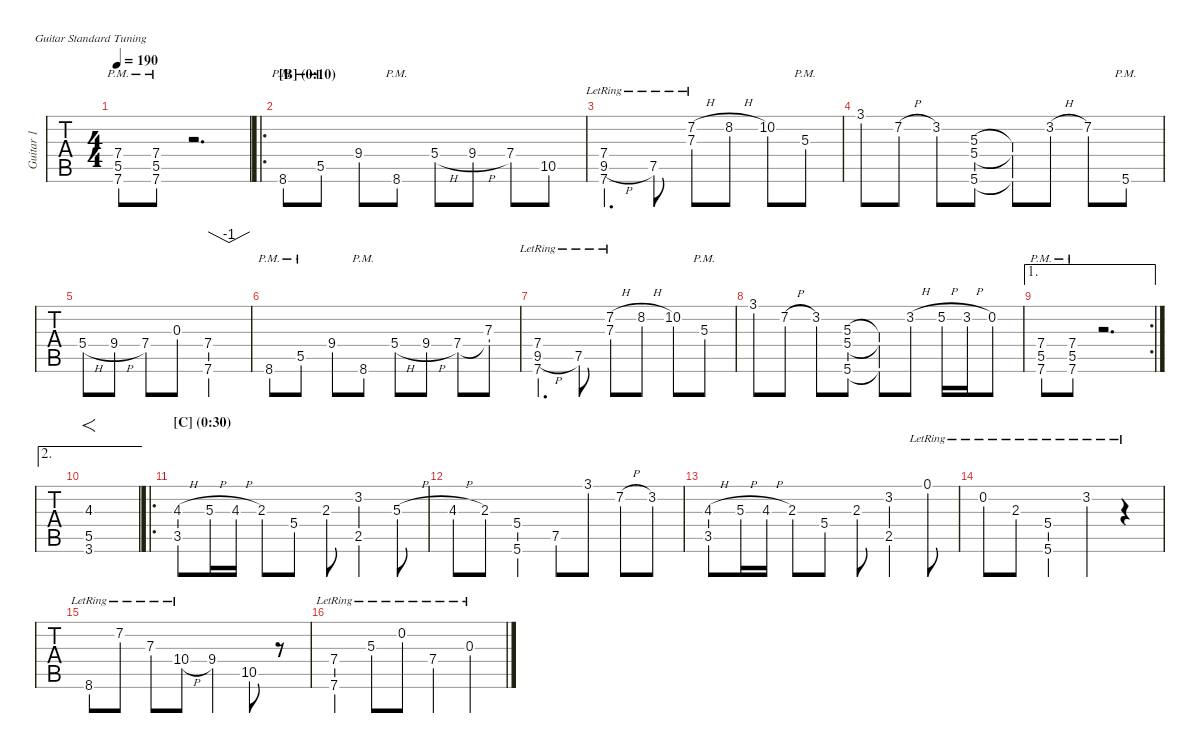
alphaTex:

\defaultSystemsLayout 4
\hideDynamics
\bracketExtendMode nobrackets
\multiTrackTrackNamePolicy allsystems
\firstSystemTrackNameMode fullname
\otherSystemsTrackNameMode fullname
\otherSystemsTrackNameOrientation horizontal
\track ("Guitar 1" "Guitar 1") {instrument overdrivenguitar}
\staff {tabs}
\tuning (E4 B3 G3 D3 A2 E2)
\ts (4 4)
\ac
\scale
1.02135
\tempo 190
\accidentals auto
\clef g2
\ottava regular
\simile none
\ks c
(7.6{pm} 7.4{pm} 5.5{pm}).8{dy mf instrument acousticguitarsteel} (7.6{pm} 7.4{pm} 5.5{pm}).8 r.2{d} |
\ro
\section ("B" "(0:10)")
\scale
0.980597 8.6{pm}.8 5.5{pm}.8 9.4.8 8.6{pm}.8 5.4{h}.8 9.4{h}.8 7.4.8 10.5.8 |
\scale
1.00112 (7.6{lr} 7.4{lr} 9.5{h lr acc #}).4{d} 7.5{lr}.8 (7.2{h acc #} 7.3{lr}).8 8.2{h}.8 10.2.8 5.3{pm}.8 |
\scale
0.996938 3.1.8 7.2{h acc #}.8 3.2.8 (5.3 5.4 5.6).8 (5.3{t} 5.4{t} 5.6{t}).8 3.2{h}.8 7.2{acc #}.8 5.6{pm}.8 |
\scale
1.01035 5.4{h}.8 9.4{h}.8 7.4.8 0.3.8 (7.6 7.4).2{tbe (dip default 23.4 0 28.2 -4 33 0)} |
\scale
0.999336 8.6{pm}.8 5.5{pm}.8 9.4.8 8.6{pm}.8 5.4{h}.8 9.4{h}.8 7.4.8 (7.3 7.4{t}).8 |
\scale
0.986798 (7.6{lr} 7.4{lr} 9.5{h lr acc #}).4{d} 7.5{lr}.8 (7.2{h acc #} 7.3{lr}).8 8.2{h}.8 10.2.8 5.3{pm}.8 |
\scale
1.00352 3.1.8 7.2{h acc #}.8 3.2.8 (5.3 5.4 5.6).8 (5.3{t} 5.4{t} 5.6{t}).8 3.2{h}.8 5.2{h}.16 3.2{h}.16 0.2.8 |
\ae 1
\rc 2
\scale
1.00577 (7.6{pm} 7.4{pm} 5.5{pm}).8 (7.6{pm} 7.4{pm} 5.5{pm}).8 r.2{d} |
\ae 2
\scale
0.994235 (4.3 5.5 3.6).1{f instrument overdrivenguitar} |
\ro
\section ("C" "(0:30)")
\scale
1.003 (3.5 4.3{h}).8 5.3{h}.16 4.3{h}.16 2.3.8 5.4.8 2.3.8 (3.2 2.5).4 5.3{h}.8 |
\scale
0.998363 4.3{h}.8 2.3.8 (5.6 5.4).4 7.5.8 3.1.8 7.2{h acc #}.8 3.2.8 |
\scale
0.998763 (3.5 4.3{h}).8 5.3{h}.16 4.3{h}.16 2.3.8 5.4.8 2.3.8 (3.2 2.5).4 0.1{lr}.8 |
\scale
0.99987 0.2{lr}.8 2.3{lr}.8 (5.6{lr} 5.4{lr}).4 3.2{lr}.4 r.4 |
\scale
1.00468 8.6{lr}.8 7.2{lr acc #}.8 7.3{lr}.8 10.4{h lr}.8 9.4.4 10.5.8 r.8 |
\scale
0.983778 (7.6{lr} 7.4{lr}).4 5.3{lr}.8 0.2{lr}.8 7.4{lr}.4 0.3{lr}.4
